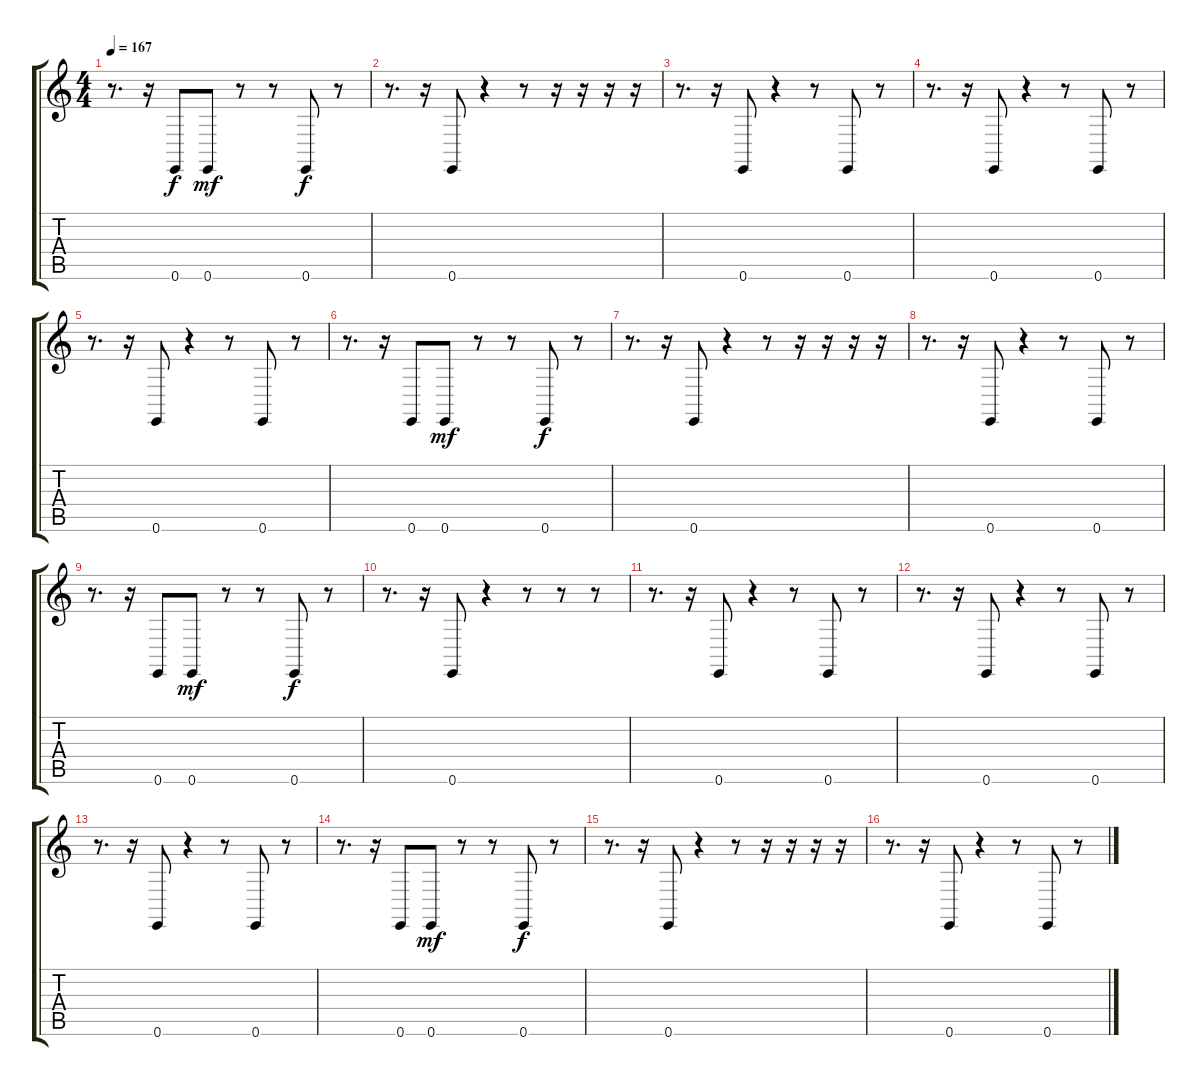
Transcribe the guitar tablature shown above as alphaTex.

\track "" {instrument brightacousticpiano}
\staff {score tabs}
\tuning (E4 B3 G3 D3 A2 E2) {hide}
\ts (4 4)
\tempo 167
\clef g2
\ks c
r.8{d dy f} r.16 0.6.8 0.6.8{dy mf} r.8 r.8 0.6.8{dy f} r.8 |
r.8{d} r.16 0.6.8 r.4 r.8 r.16 r.16 r.16 r.16 |
r.8{d} r.16 0.6.8 r.4 r.8 0.6.8 r.8 |
r.8{d} r.16 0.6.8 r.4 r.8 0.6.8 r.8 |
r.8{d} r.16 0.6.8 r.4 r.8 0.6.8 r.8 |
r.8{d} r.16 0.6.8 0.6.8{dy mf} r.8 r.8 0.6.8{dy f} r.8 |
r.8{d} r.16 0.6.8 r.4 r.8 r.16 r.16 r.16 r.16 |
r.8{d} r.16 0.6.8 r.4 r.8 0.6.8 r.8 |
r.8{d} r.16 0.6.8 0.6.8{dy mf} r.8 r.8 0.6.8{dy f} r.8 |
r.8{d} r.16 0.6.8 r.4 r.8 r.8 r.8 |
r.8{d} r.16 0.6.8 r.4 r.8 0.6.8 r.8 |
r.8{d} r.16 0.6.8 r.4 r.8 0.6.8 r.8 |
r.8{d} r.16 0.6.8 r.4 r.8 0.6.8 r.8 |
r.8{d} r.16 0.6.8 0.6.8{dy mf} r.8 r.8 0.6.8{dy f} r.8 |
r.8{d} r.16 0.6.8 r.4 r.8 r.16 r.16 r.16 r.16 |
r.8{d} r.16 0.6.8 r.4 r.8 0.6.8 r.8
